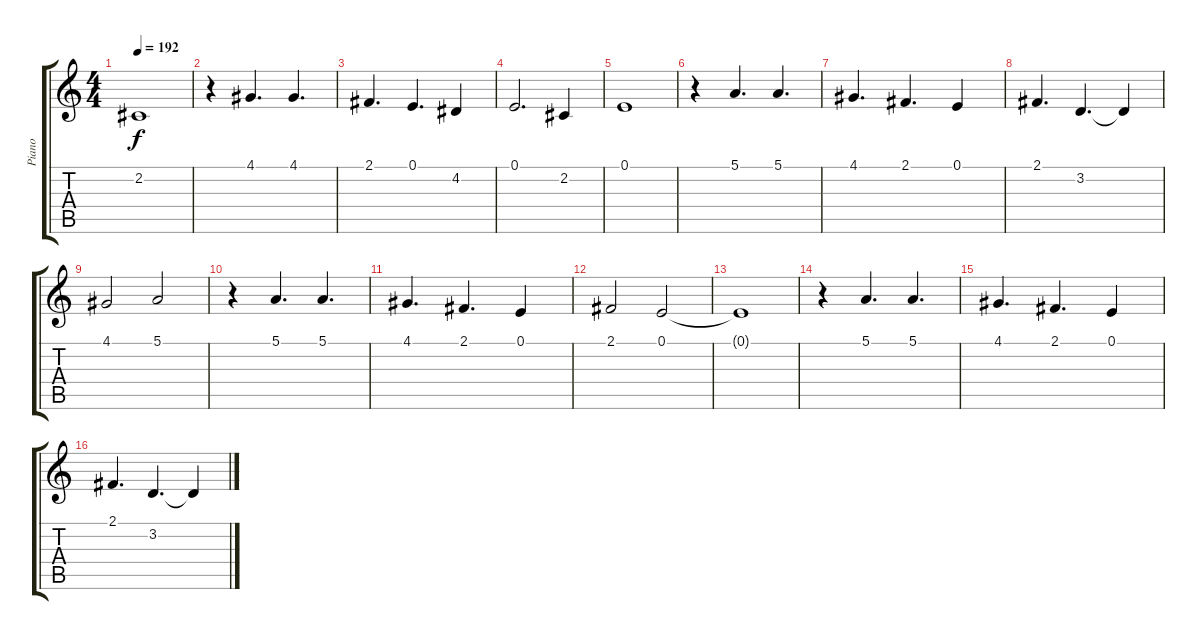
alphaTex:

\track ("Piano" "Piano") {instrument acousticgrandpiano}
\staff {score tabs}
\tuning (E4 B3 G3 D3 A2 E2) {hide}
\ts (4 4)
\tempo 192
\clef g2
\ks c
2.2{t}.1{dy f} |
r.4 4.1.4{d} 4.1.4{d} |
2.1.4{d} 0.1.4{d} 4.2.4 |
0.1.2{d} 2.2.4 |
0.1.1 |
r.4 5.1.4{d} 5.1.4{d} |
4.1.4{d} 2.1.4{d} 0.1.4 |
2.1.4{d} 3.2.4{d} 3.2{t}.4 |
4.1.2 5.1.2 |
r.4 5.1.4{d} 5.1.4{d} |
4.1.4{d} 2.1.4{d} 0.1.4 |
2.1.2 0.1.2 |
0.1{t}.1 |
r.4 5.1.4{d} 5.1.4{d} |
4.1.4{d} 2.1.4{d} 0.1.4 |
2.1.4{d} 3.2.4{d} 3.2{t}.4
